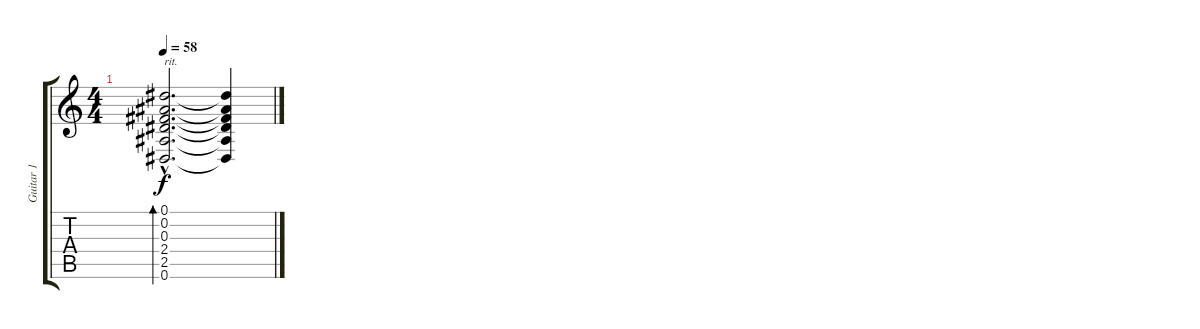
\track ("Guitar 1" "Guitar 1") {instrument overdrivenguitar}
\staff {score tabs}
\tuning (Eb4 Bb3 Gb3 Db3 Ab2 Eb2) {hide}
\ts (4 4)
\tempo 58
\clef g2
\ks c
(0.1{hac} 0.2{hac} 0.3{hac} 2.4{hac} 2.5{hac} 0.6{hac}).2{d bd 60 txt "rit." dy f} (0.1{t} 0.2{t} 0.3{t} 2.4{t} 2.5{t} 0.6{t}).4
